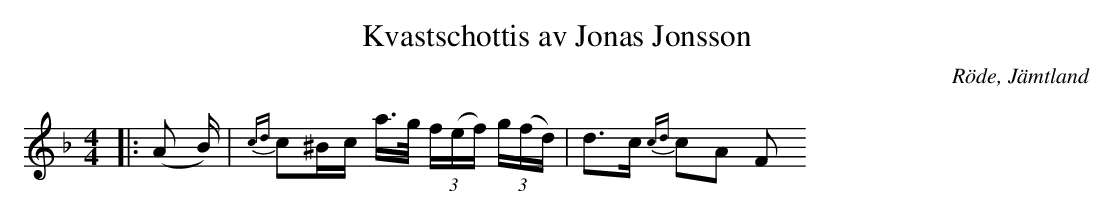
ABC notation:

X:1
T:Kvastschottis av Jonas Jonsson
O:Röde, Jämtland
M:4/4
L:1/16
K:F
|: (A2 B) | {cd}c2^Bc a>g (3f(ef) (3g(fd) | d2>c2 {cd}c2A2 F2
